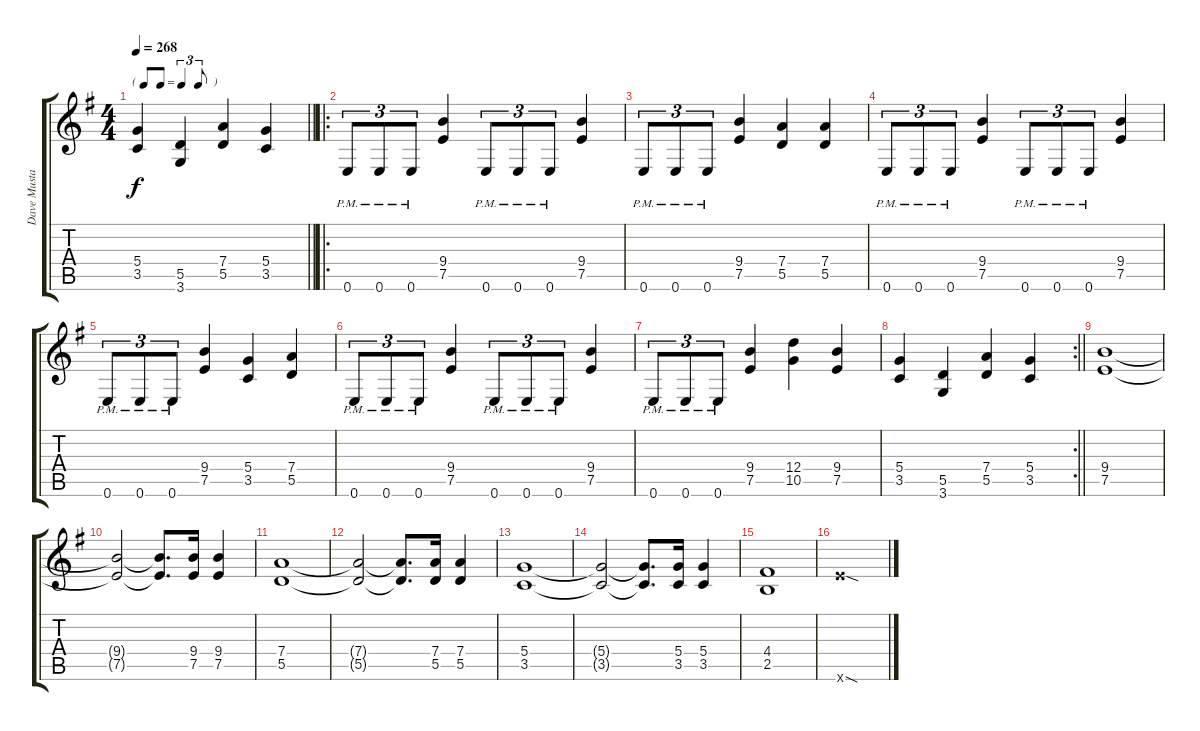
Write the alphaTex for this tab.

\track ("Dave Mustaine" "Dave Musta") {instrument distortionguitar}
\staff {score tabs}
\tuning (E4 B3 G3 D3 A2 E2) {hide}
\ts (4 4)
\tf triplet8th
\tempo 268
\clef g2
\barLineRight lightlight
\ks g
(5.4 3.5).4{dy f} (5.5 3.6).4 (7.4 5.5).4 (5.4 3.5).4 |
\ro
0.6{pm}.8{tu (3 2)} 0.6{pm}.8{tu (3 2)} 0.6{pm}.8{tu (3 2)} (9.4 7.5).4 0.6{pm}.8{tu (3 2)} 0.6{pm}.8{tu (3 2)} 0.6{pm}.8{tu (3 2)} (9.4 7.5).4 |
0.6{pm}.8{tu (3 2)} 0.6{pm}.8{tu (3 2)} 0.6{pm}.8{tu (3 2)} (9.4 7.5).4 (7.4 5.5).4 (7.4 5.5).4 |
0.6{pm}.8{tu (3 2)} 0.6{pm}.8{tu (3 2)} 0.6{pm}.8{tu (3 2)} (9.4 7.5).4 0.6{pm}.8{tu (3 2)} 0.6{pm}.8{tu (3 2)} 0.6{pm}.8{tu (3 2)} (9.4 7.5).4 |
0.6{pm}.8{tu (3 2)} 0.6{pm}.8{tu (3 2)} 0.6{pm}.8{tu (3 2)} (9.4 7.5).4 (5.4 3.5).4 (7.4 5.5).4 |
0.6{pm}.8{tu (3 2)} 0.6{pm}.8{tu (3 2)} 0.6{pm}.8{tu (3 2)} (9.4 7.5).4 0.6{pm}.8{tu (3 2)} 0.6{pm}.8{tu (3 2)} 0.6{pm}.8{tu (3 2)} (9.4 7.5).4 |
0.6{pm}.8{tu (3 2)} 0.6{pm}.8{tu (3 2)} 0.6{pm}.8{tu (3 2)} (9.4 7.5).4 (12.4 10.5).4 (9.4 7.5).4 |
\rc 2
\barLineRight lightlight
(5.4 3.5).4 (5.5 3.6).4 (7.4 5.5).4 (5.4 3.5).4 |
(9.4 7.5).1 |
(9.4{t} 7.5{t}).2 (9.4{t} 7.5{t}).8{d} (9.4 7.5).16 (9.4 7.5).4 |
(7.4 5.5).1 |
(7.4{t} 5.5{t}).2 (7.4{t} 5.5{t}).8{d} (7.4 5.5).16 (7.4 5.5).4 |
(5.4 3.5).1 |
(5.4{t} 3.5{t}).2 (5.4{t} 3.5{t}).8{d} (5.4 3.5).16 (5.4 3.5).4 |
(4.4 2.5).1 |
12.6{sod x}.1
